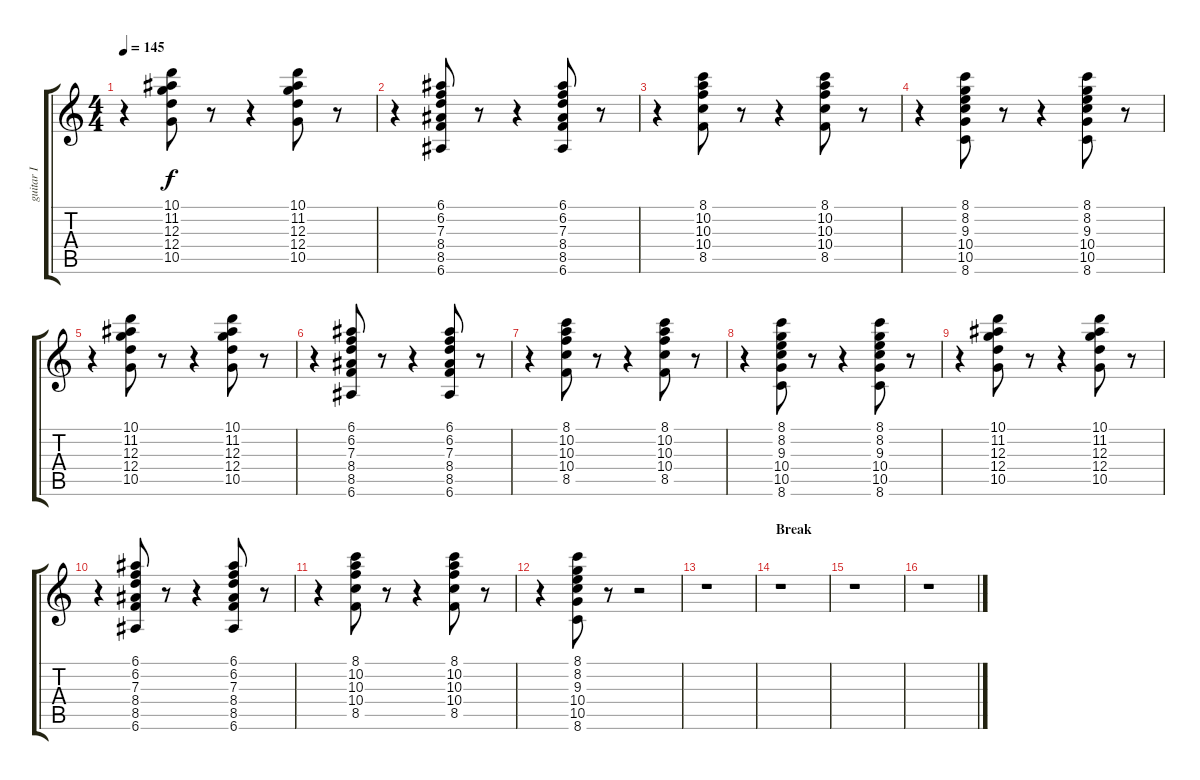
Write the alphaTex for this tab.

\track ("guitar I" "guitar I") {instrument acousticguitarsteel}
\staff {score tabs}
\tuning (E4 B3 G3 D3 A2 E2) {hide}
\ts (4 4)
\tempo 145
\clef g2
\ks c
r.4{dy f} (10.1 11.2 12.3 12.4 10.5).8 r.8 r.4 (10.1 11.2 12.3 12.4 10.5).8 r.8 |
r.4 (6.1 6.2 7.3 8.4 8.5 6.6).8 r.8 r.4 (6.1 6.2 7.3 8.4 8.5 6.6).8 r.8 |
r.4 (8.1 10.2 10.3 10.4 8.5).8 r.8 r.4 (8.1 10.2 10.3 10.4 8.5).8 r.8 |
r.4 (8.1 8.2 9.3 10.4 10.5 8.6).8 r.8 r.4 (8.1 8.2 9.3 10.4 10.5 8.6).8 r.8 |
r.4 (10.1 11.2 12.3 12.4 10.5).8 r.8 r.4 (10.1 11.2 12.3 12.4 10.5).8 r.8 |
r.4 (6.1 6.2 7.3 8.4 8.5 6.6).8 r.8 r.4 (6.1 6.2 7.3 8.4 8.5 6.6).8 r.8 |
r.4 (8.1 10.2 10.3 10.4 8.5).8 r.8 r.4 (8.1 10.2 10.3 10.4 8.5).8 r.8 |
r.4 (8.1 8.2 9.3 10.4 10.5 8.6).8 r.8 r.4 (8.1 8.2 9.3 10.4 10.5 8.6).8 r.8 |
r.4 (10.1 11.2 12.3 12.4 10.5).8 r.8 r.4 (10.1 11.2 12.3 12.4 10.5).8 r.8 |
r.4 (6.1 6.2 7.3 8.4 8.5 6.6).8 r.8 r.4 (6.1 6.2 7.3 8.4 8.5 6.6).8 r.8 |
r.4 (8.1 10.2 10.3 10.4 8.5).8 r.8 r.4 (8.1 10.2 10.3 10.4 8.5).8 r.8 |
r.4 (8.1 8.2 9.3 10.4 10.5 8.6).8 r.8 r.2 |
r.1 |
\section ("" "Break")
r.1 |
r.1 |
r.1
